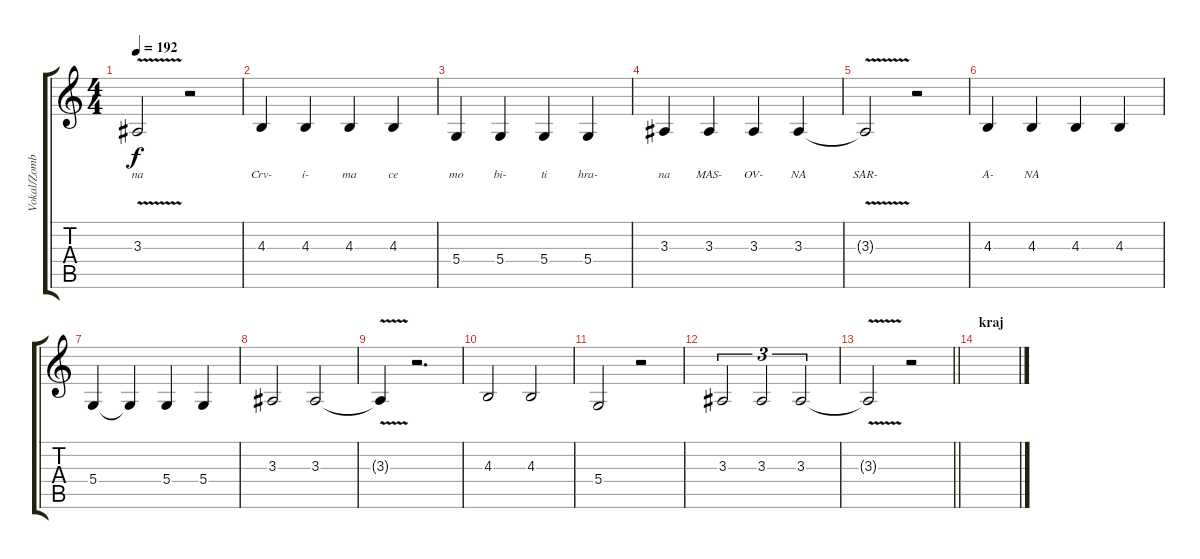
\track ("Vokal/Zombi Zlikovac" "Vokal/Zomb") {instrument viola}
\staff {score tabs}
\tuning (E4 B3 G3 D3 A2 E2) {hide}
\ts (4 4)
\tempo 192
\clef g2
\ks c
3.3{v t}.2{lyrics (0 "na") lyrics (1 "") lyrics (2 "") lyrics (3 "") lyrics (4 "") dy f} r.2 |
4.3.4{lyrics (0 "Crv-") lyrics (1 "") lyrics (2 "") lyrics (3 "") lyrics (4 "")} 4.3.4{lyrics (0 "i-") lyrics (1 "") lyrics (2 "") lyrics (3 "") lyrics (4 "")} 4.3.4{lyrics (0 "ma") lyrics (1 "") lyrics (2 "") lyrics (3 "") lyrics (4 "")} 4.3.4{lyrics (0 "ce") lyrics (1 "") lyrics (2 "") lyrics (3 "") lyrics (4 "")} |
5.4.4{lyrics (0 "mo") lyrics (1 "") lyrics (2 "") lyrics (3 "") lyrics (4 "")} 5.4.4{lyrics (0 "bi-") lyrics (1 "") lyrics (2 "") lyrics (3 "") lyrics (4 "")} 5.4.4{lyrics (0 "ti") lyrics (1 "") lyrics (2 "") lyrics (3 "") lyrics (4 "")} 5.4.4{lyrics (0 "hra-") lyrics (1 "") lyrics (2 "") lyrics (3 "") lyrics (4 "")} |
3.3.4{lyrics (0 "na") lyrics (1 "") lyrics (2 "") lyrics (3 "") lyrics (4 "")} 3.3.4{lyrics (0 "MAS-") lyrics (1 "") lyrics (2 "") lyrics (3 "") lyrics (4 "")} 3.3.4{lyrics (0 "OV-") lyrics (1 "") lyrics (2 "") lyrics (3 "") lyrics (4 "")} 3.3.4{lyrics (0 "NA") lyrics (1 "") lyrics (2 "") lyrics (3 "") lyrics (4 "")} |
3.3{v t}.2{lyrics (0 "SAR-") lyrics (1 "") lyrics (2 "") lyrics (3 "") lyrics (4 "")} r.2 |
4.3.4{lyrics (0 "A-") lyrics (1 "") lyrics (2 "") lyrics (3 "") lyrics (4 "")} 4.3.4{lyrics (0 "NA") lyrics (1 "") lyrics (2 "") lyrics (3 "") lyrics (4 "")} 4.3.4 4.3.4 |
5.4.4 5.4{t}.4 5.4.4 5.4.4 |
3.3.2 3.3.2 |
3.3{v t}.4 r.2{d} |
4.3.2 4.3.2 |
5.4.2 r.2 |
3.3.2{tu (3 2)} 3.3.2{tu (3 2)} 3.3.2{tu (3 2)} |
\barLineRight lightlight
3.3{v t}.2 r.2 |
\section ("" "kraj")
